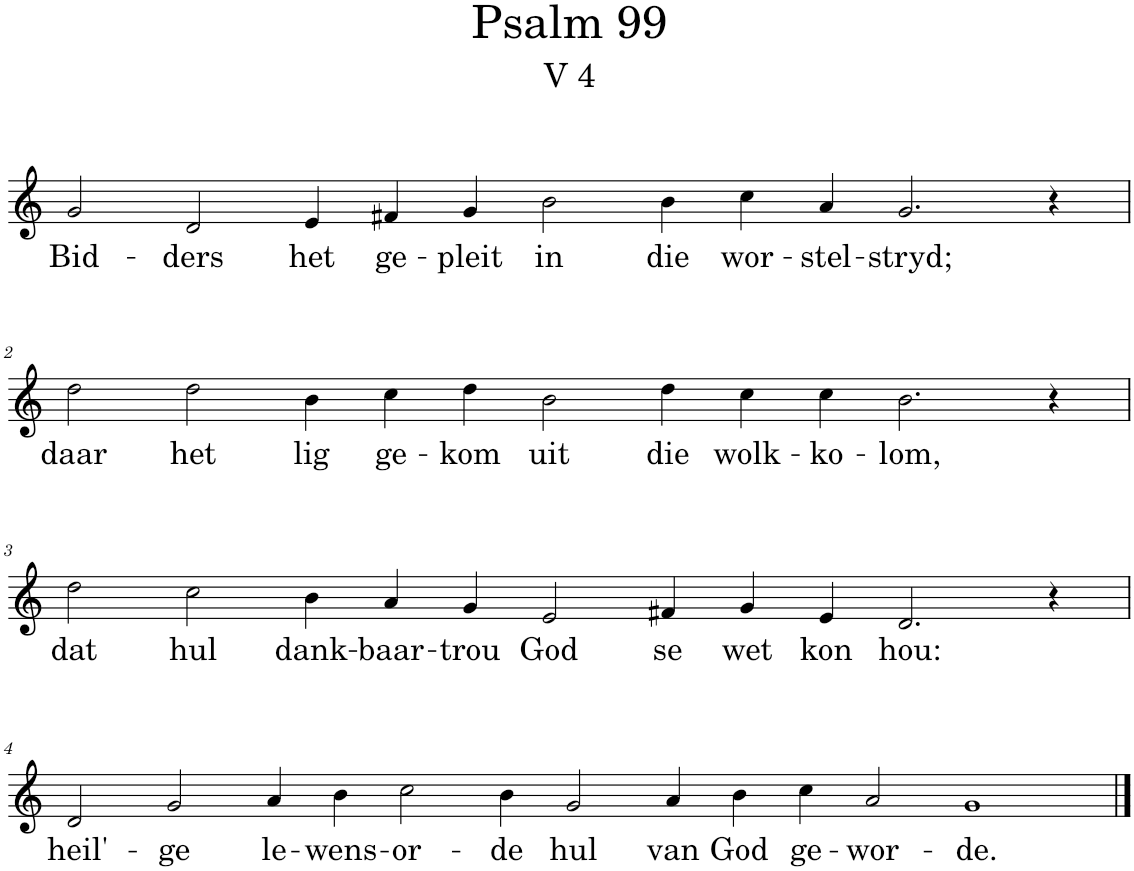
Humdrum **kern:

**kern	**text
*part1	*part1
*staff1	*staff1
*I"Pipe Organ	*
*I'Org.	*
*clefG2	*
*k[]	*
*M16/4	*
=1	=1
!	!LO:LY:b
2g/	Bid-
!	!LO:LY:b
2d/	-ders
!	!LO:LY:b
4e/	het
!	!LO:LY:b
4f#X/	ge-
!	!LO:LY:b
4g/	-pleit
!	!LO:LY:b
2b\	in
!	!LO:LY:b
4b\	die
!	!LO:LY:b
4cc\	wor-
!	!LO:LY:b
4a/	-stel-
!	!LO:LY:b
2.g/	-stryd;
4r	.
!!LO:LB:g=z
=2	=2
!	!LO:LY:b
2dd\	daar
!	!LO:LY:b
2dd\	het
!	!LO:LY:b
4b\	lig
!	!LO:LY:b
4cc\	ge-
!	!LO:LY:b
4dd\	-kom
!	!LO:LY:b
2b\	uit
!	!LO:LY:b
4dd\	die
!	!LO:LY:b
4cc\	wolk-
!	!LO:LY:b
4cc\	-ko-
!	!LO:LY:b
2.b\	-lom,
4r	.
!!LO:LB:g=z
=3	=3
!	!LO:LY:b
2dd\	dat
!	!LO:LY:b
2cc\	hul
!	!LO:LY:b
4b\	dank-
!	!LO:LY:b
4a/	-baar-
!	!LO:LY:b
4g/	-trou
!	!LO:LY:b
2e/	God
!	!LO:LY:b
4f#X/	se
!	!LO:LY:b
4g/	wet
!	!LO:LY:b
4e/	kon
!	!LO:LY:b
2.d/	hou:
4r	.
!!LO:LB:g=z
=4	=4
*M20/4	*
!	!LO:LY:b
2d/	heil'-
!	!LO:LY:b
2g/	-ge
!	!LO:LY:b
4a/	le-
!	!LO:LY:b
4b\	-wens-
!	!LO:LY:b
2cc\	-or-
!	!LO:LY:b
4b\	-de
!	!LO:LY:b
2g/	hul
!	!LO:LY:b
4a/	van
!	!LO:LY:b
4b\	God
!	!LO:LY:b
4cc\	ge-
!	!LO:LY:b
2a/	-wor-
!	!LO:LY:b
1g	-de.
==	==
*-	*-
